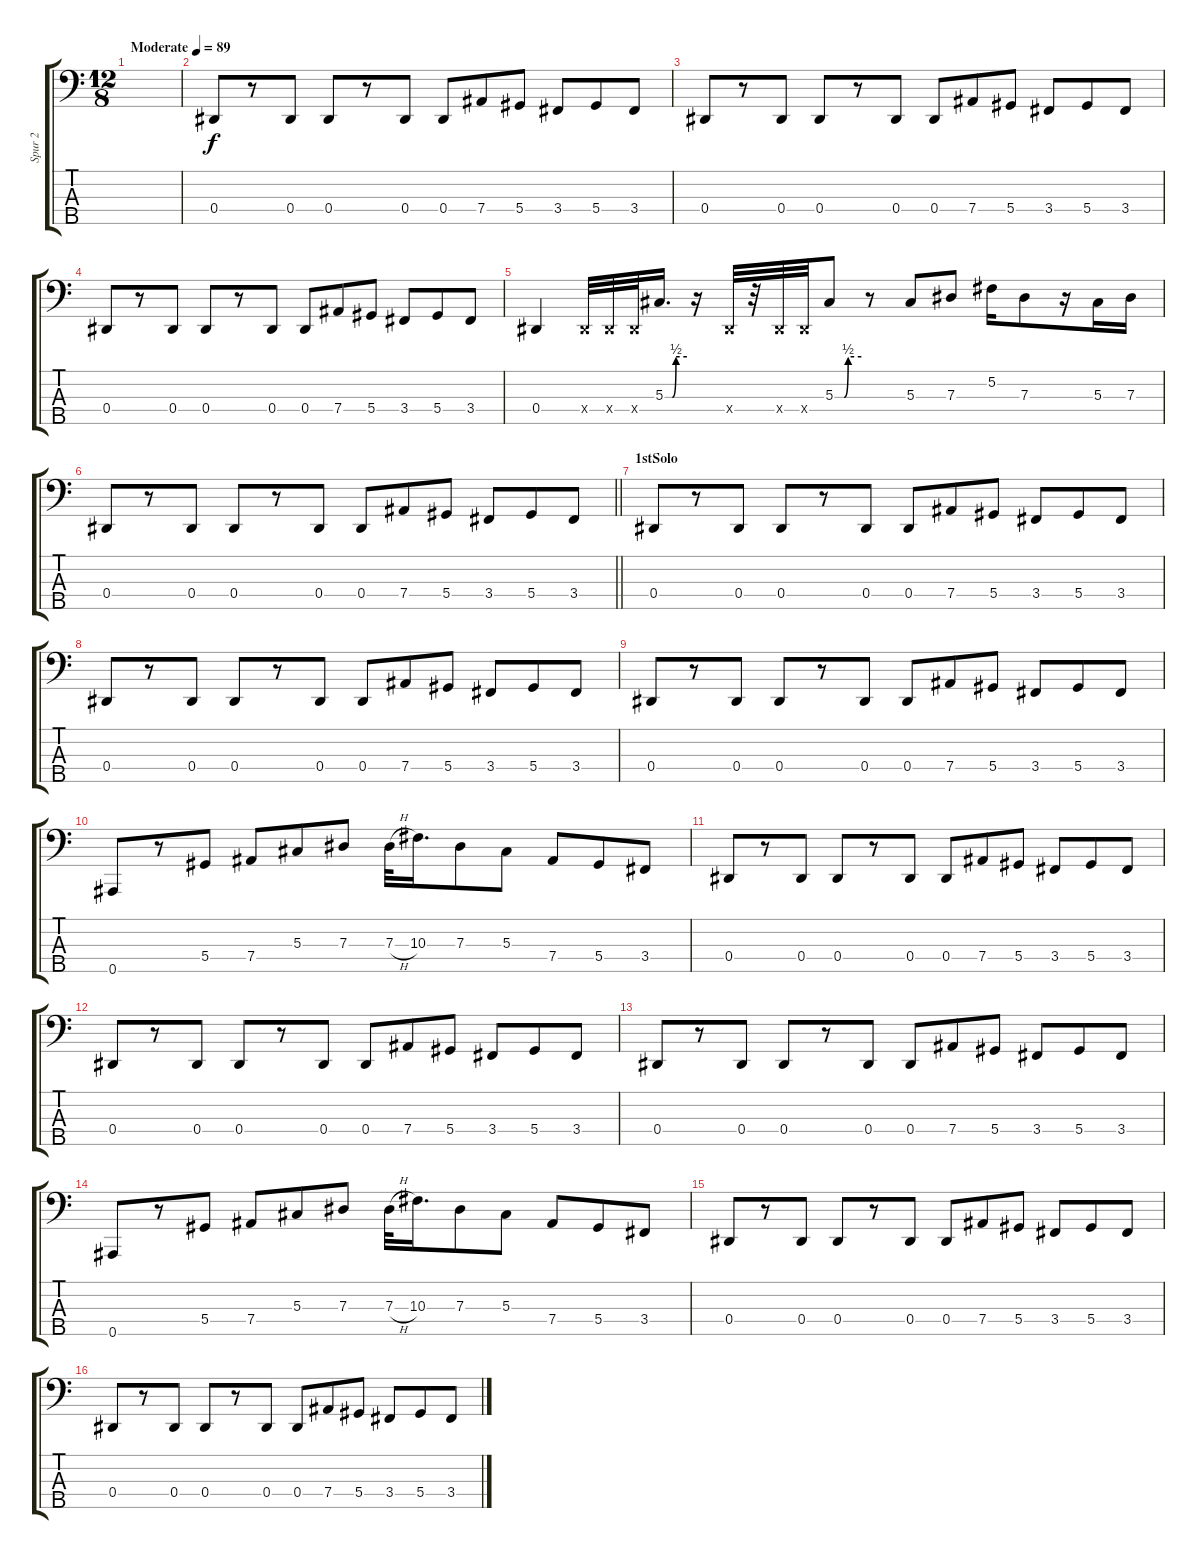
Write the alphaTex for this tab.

\track ("Spur 2" "Spur 2") {instrument electricbasspick}
\staff {score tabs}
\tuning (Gb2 Db2 Ab1 Eb1 Bb0) {hide}
\ts (12 8)
\tempo (89 "Moderate")
\clef f4
\ks c
|
0.4.8 r.8 0.4.8 0.4.8 r.8 0.4.8 0.4.8 7.4.8 5.4.8 3.4.8 5.4.8 3.4.8 |
0.4.8 r.8 0.4.8 0.4.8 r.8 0.4.8 0.4.8 7.4.8 5.4.8 3.4.8 5.4.8 3.4.8 |
0.4.8 r.8 0.4.8 0.4.8 r.8 0.4.8 0.4.8 7.4.8 5.4.8 3.4.8 5.4.8 3.4.8 |
0.4.4 0.4{x}.32 0.4{x}.32 0.4{x}.32 5.3{be (custom 0 0 20 0 30 2 60 2)}.16{d} r.16 0.4{x}.32 r.32 0.4{x}.32 0.4{x}.32 5.3{be (custom 0 0 21 0 30 2 60 2)}.8 r.8 5.3.8 7.3.8 5.2.16 7.3.8 r.16 5.3.16 7.3.16 |
\barLineRight lightlight
0.4.8 r.8 0.4.8 0.4.8 r.8 0.4.8 0.4.8 7.4.8 5.4.8 3.4.8 5.4.8 3.4.8 |
\section ("" "1stSolo")
0.4.8 r.8 0.4.8 0.4.8 r.8 0.4.8 0.4.8 7.4.8 5.4.8 3.4.8 5.4.8 3.4.8 |
0.4.8 r.8 0.4.8 0.4.8 r.8 0.4.8 0.4.8 7.4.8 5.4.8 3.4.8 5.4.8 3.4.8 |
0.4.8 r.8 0.4.8 0.4.8 r.8 0.4.8 0.4.8 7.4.8 5.4.8 3.4.8 5.4.8 3.4.8 |
0.5.8 r.8 5.4.8 7.4.8 5.3.8 7.3.8 7.3{h}.32 10.3.16{d} 7.3.8 5.3.8 7.4.8 5.4.8 3.4.8 |
0.4.8 r.8 0.4.8 0.4.8 r.8 0.4.8 0.4.8 7.4.8 5.4.8 3.4.8 5.4.8 3.4.8 |
0.4.8 r.8 0.4.8 0.4.8 r.8 0.4.8 0.4.8 7.4.8 5.4.8 3.4.8 5.4.8 3.4.8 |
0.4.8 r.8 0.4.8 0.4.8 r.8 0.4.8 0.4.8 7.4.8 5.4.8 3.4.8 5.4.8 3.4.8 |
0.5.8 r.8 5.4.8 7.4.8 5.3.8 7.3.8 7.3{h}.32 10.3.16{d} 7.3.8 5.3.8 7.4.8 5.4.8 3.4.8 |
0.4.8 r.8 0.4.8 0.4.8 r.8 0.4.8 0.4.8 7.4.8 5.4.8 3.4.8 5.4.8 3.4.8 |
0.4.8 r.8 0.4.8 0.4.8 r.8 0.4.8 0.4.8 7.4.8 5.4.8 3.4.8 5.4.8 3.4.8
